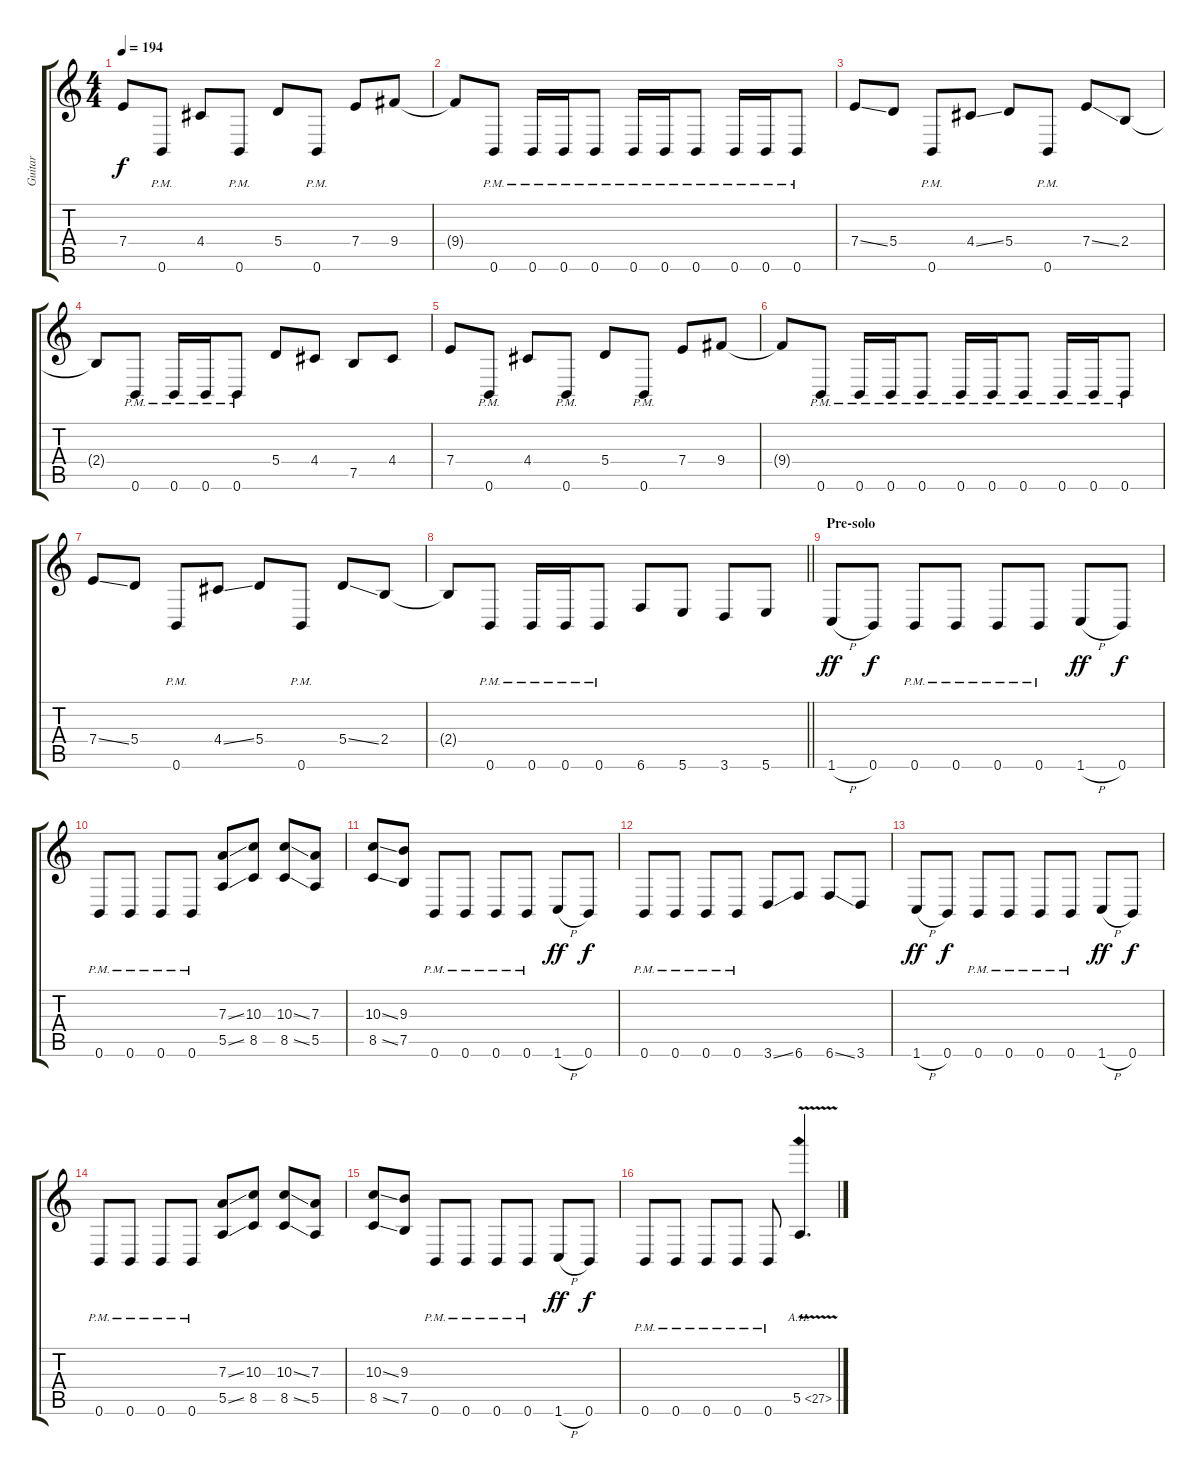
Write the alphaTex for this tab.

\track ("Guitar" "Guitar") {instrument distortionguitar}
\staff {score tabs}
\tuning (B3 Gb3 D3 A2 E2 B1) {hide}
\ts (4 4)
\tempo 194
\clef g2
\ks c
7.4.8{dy f volume 13 balance 0} 0.6{pm}.8 4.4.8 0.6{pm}.8 5.4.8 0.6{pm}.8 7.4.8 9.4.8 |
9.4{t}.8 0.6{pm}.8 0.6{pm}.16 0.6{pm}.16 0.6{pm}.8 0.6{pm}.16 0.6{pm}.16 0.6{pm}.8 0.6{pm}.16 0.6{pm}.16 0.6{pm}.8 |
7.4{ss}.8 5.4.8 0.6{pm}.8 4.4{ss}.8 5.4.8 0.6{pm}.8 7.4{ss}.8 2.4.8 |
2.4{t}.8 0.6{pm}.8 0.6{pm}.16 0.6{pm}.16 0.6{pm}.8 5.4.8 4.4.8 7.5.8 4.4.8 |
7.4.8 0.6{pm}.8 4.4.8 0.6{pm}.8 5.4.8 0.6{pm}.8 7.4.8 9.4.8 |
9.4{t}.8 0.6{pm}.8 0.6{pm}.16 0.6{pm}.16 0.6{pm}.8 0.6{pm}.16 0.6{pm}.16 0.6{pm}.8 0.6{pm}.16 0.6{pm}.16 0.6{pm}.8 |
7.4{ss}.8 5.4.8 0.6{pm}.8 4.4{ss}.8 5.4.8 0.6{pm}.8 5.4{ss}.8 2.4.8 |
\barLineRight lightlight
2.4{t}.8 0.6{pm}.8 0.6{pm}.16 0.6{pm}.16 0.6{pm}.8 6.6.8 5.6.8 3.6.8 5.6.8 |
\section ("" "Pre-solo")
1.6{h}.8{dy ff} 0.6.8{dy f} 0.6{pm}.8 0.6{pm}.8 0.6{pm}.8 0.6{pm}.8 1.6{h}.8{dy ff} 0.6.8{dy f} |
0.6{pm}.8 0.6{pm}.8 0.6{pm}.8 0.6{pm}.8 (7.3{ss} 5.5{ss}).8 (10.3 8.5).8 (10.3{ss} 8.5{ss}).8 (7.3 5.5).8 |
(10.3{ss} 8.5{ss}).8 (9.3 7.5).8 0.6{pm}.8 0.6{pm}.8 0.6{pm}.8 0.6{pm}.8 1.6{h}.8{dy ff} 0.6.8{dy f} |
0.6{pm}.8 0.6{pm}.8 0.6{pm}.8 0.6{pm}.8 3.6{ss}.8 6.6.8 6.6{ss}.8 3.6.8 |
1.6{h}.8{dy ff} 0.6.8{dy f} 0.6{pm}.8 0.6{pm}.8 0.6{pm}.8 0.6{pm}.8 1.6{h}.8{dy ff} 0.6.8{dy f} |
0.6{pm}.8 0.6{pm}.8 0.6{pm}.8 0.6{pm}.8 (7.3{ss} 5.5{ss}).8 (10.3 8.5).8 (10.3{ss} 8.5{ss}).8 (7.3 5.5).8 |
(10.3{ss} 8.5{ss}).8 (9.3 7.5).8 0.6{pm}.8 0.6{pm}.8 0.6{pm}.8 0.6{pm}.8 1.6{h}.8{dy ff} 0.6.8{dy f} |
0.6{pm}.8 0.6{pm}.8 0.6{pm}.8 0.6{pm}.8 0.6{pm}.8 5.5{ah 22 v}.4{d}
